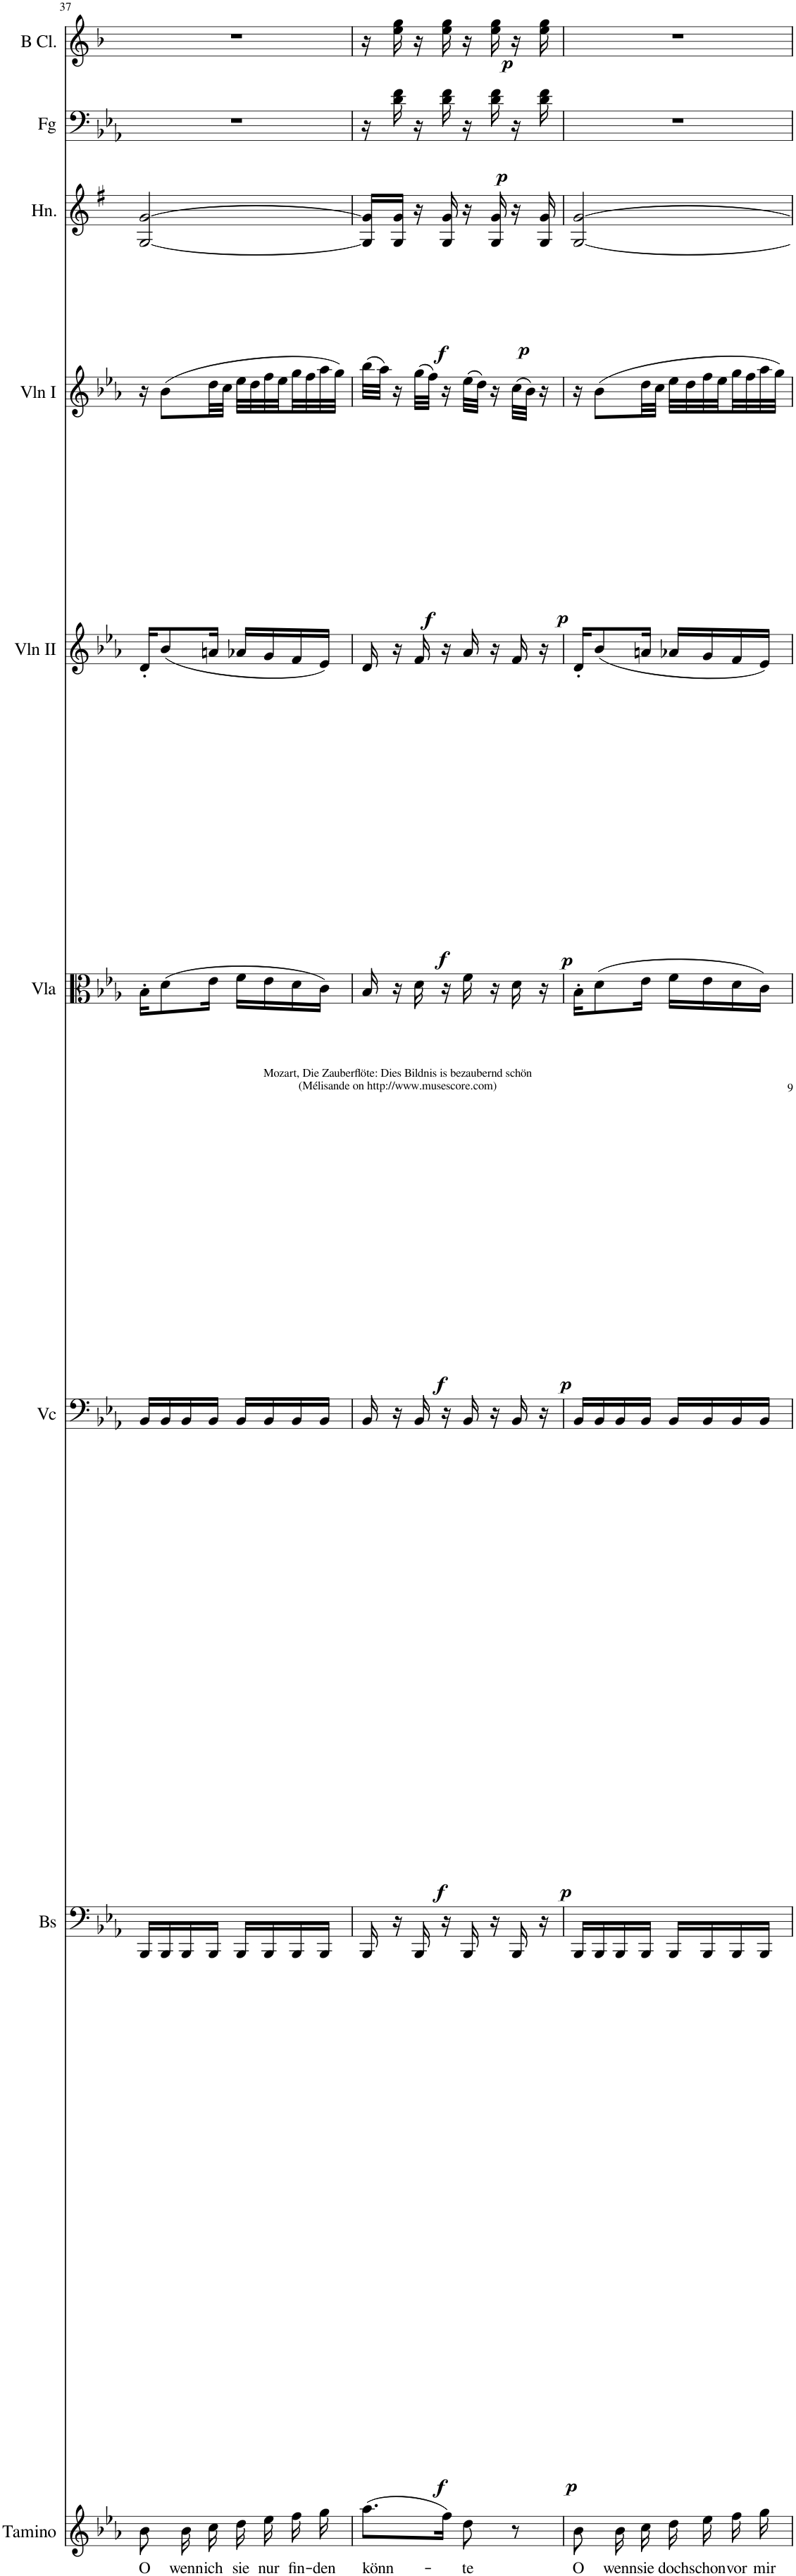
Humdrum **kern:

**kern	**text	**kern	**dynam	**kern	**dynam	**kern	**dynam	**kern	**dynam	**kern	**dynam	**kern	**dynam	**kern	**dynam	**kern	**dynam
*part9	*part9	*part8	*part8	*part7	*part7	*part6	*part6	*part5	*part5	*part4	*part4	*part3	*part3	*part2	*part2	*part1	*part1
*staff9	*staff9	*staff8	*staff8	*staff7	*staff7	*staff6	*staff6	*staff5	*staff5	*staff4	*staff4	*staff3	*staff3	*staff2	*staff2	*staff1	*staff1
*I"Tamino	*	*I"Basso	*	*I"Vc	*	*I"Viola	*	*I"Violini II	*	*I"Violini I	*	*I"E Horn	*	*I"Fagotti	*	*I"B Clarinet	*
*I'Tamino	*	*I'Bs	*	*I'Vc	*	*I'Vla	*	*I'Vln II	*	*I'Vln I	*	*I'Hn.	*	*I'Fg	*	*I'B Cl.	*
!!LO:PB:g=z
*clefG2	*	*clefF4	*	*clefF4	*	*clefC3	*	*clefG2	*	*clefG2	*	*clefG2	*	*clefF4	*	*clefG2	*
*	*	*Trd7c12	*	*	*	*	*	*	*	*	*	*Trd5c9	*	*	*	*Trd1c2	*
*k[b-e-a-]	*	*k[b-e-a-]	*	*k[b-e-a-]	*	*k[b-e-a-]	*	*k[b-e-a-]	*	*k[b-e-a-]	*	*k[f#]	*	*k[b-e-a-]	*	*k[b-]	*
*M2/4	*	*M2/4	*	*M2/4	*	*M2/4	*	*	*	*	*	*M2/4	*	*M2/4	*	*M2/4	*
=37	=37	=37	=37	=37	=37	=37	=37	=37	=37	=37	=37	=37	=37	=37	=37	=37	=37
!	!LO:LY:b	!	!	!	!	!	!	!	!	!	!	!	!	!	!	!	!
8b-\	O	16BBB-/LL	.	16BB-/LL	.	16B-'\KL	.	16d'/KL	.	16r	.	[2G/ [2g/	.	2r	.	2r	.
.	.	16BBB-/	.	16BB-/	.	(8d\	.	(8b-/	.	(8b-\L	.	.	.	.	.	.	.
!	!LO:LY:b	!	!	!	!	!	!	!	!	!	!	!	!	!	!	!	!
16b-\	wenn	16BBB-/	.	16BB-/	.	.	.	.	.	.	.	.	.	.	.	.	.
!	!LO:LY:b	!	!	!	!	!	!	!	!	!	!	!	!	!	!	!	!
16cc\	ich	16BBB-/JJ	.	16BB-/JJ	.	16e-\Jk	.	16an/Jk	.	32dd\LL	.	.	.	.	.	.	.
.	.	.	.	.	.	.	.	.	.	32cc\JJJ	.	.	.	.	.	.	.
!	!LO:LY:b	!	!	!	!	!	!	!	!	!	!	!	!	!	!	!	!
16dd\	sie	16BBB-/LL	.	16BB-/LL	.	16f\LL	.	16a-X/LL	.	32ee-\LLL	.	.	.	.	.	.	.
.	.	.	.	.	.	.	.	.	.	32dd\	.	.	.	.	.	.	.
!	!LO:LY:b	!	!	!	!	!	!	!	!	!	!	!	!	!	!	!	!
16ee-\	nur	16BBB-/	.	16BB-/	.	16e-\	.	16g/	.	32ff\	.	.	.	.	.	.	.
.	.	.	.	.	.	.	.	.	.	32ee-\	.	.	.	.	.	.	.
!	!LO:LY:b	!	!	!	!	!	!	!	!	!	!	!	!	!	!	!	!
16ff\	fin-	16BBB-/	.	16BB-/	.	16d\	.	16f/	.	32gg\	.	.	.	.	.	.	.
.	.	.	.	.	.	.	.	.	.	32ff\	.	.	.	.	.	.	.
!	!LO:LY:b	!	!	!	!	!	!	!	!	!	!	!	!	!	!	!	!
16gg\	-den	16BBB-/JJ	.	16BB-/JJ	.	16c\JJ)	.	16e-/JJ)	.	32aa-\	.	.	.	.	.	.	.
.	.	.	.	.	.	.	.	.	.	32gg\JJJ)	.	.	.	.	.	.	.
=38	=38	=38	=38	=38	=38	=38	=38	=38	=38	=38	=38	=38	=38	=38	=38	=38	=38
!	!LO:LY:b	!	!LO:DY:b	!	!LO:DY:b	!	!LO:DY:b	!	!LO:DY:b	!	!LO:DY:b	!	!LO:DY:b	!	!	!	!
(8.aa-\L	könn-	16BBB-/	f	16BB-/	f	16B-/	f	16d/	f	(32bb-\LLL	f	16G/] 16g/]LL	f	16r	.	16r	.
.	.	.	.	.	.	.	.	.	.	32aa-\JJJ)	.	.	.	.	.	.	.
!	!	!	!	!	!	!	!	!	!	!	!	!	!LO:DY:b	!	!LO:DY:b	!	!LO:DY:b
.	.	16r	.	16r	.	16r	.	16r	.	16r	.	16G/ 16g/JJ	p	16d\ 16f\	p	16ee\ 16gg\	p
!	!	!	!LO:DY:b	!	!LO:DY:b	!	!LO:DY:b	!	!LO:DY:b	!	!LO:DY:b	!	!	!	!	!	!
.	.	16BBB-/	p	16BB-/	p	16d\	p	16f/	p	(32gg\LLL	p	16r	.	16r	.	16r	.
.	.	.	.	.	.	.	.	.	.	32ff\JJJ)	.	.	.	.	.	.	.
16ff\Jk)	.	16r	.	16r	.	16r	.	16r	.	16r	.	16G/ 16g/	.	16d\ 16f\	.	16ee\ 16gg\	.
!	!LO:LY:b	!	!	!	!	!	!	!	!	!	!	!	!	!	!	!	!
8dd\	-te	16BBB-/	.	16BB-/	.	16f\	.	16a-/	.	(32ee-\LLL	.	16r	.	16r	.	16r	.
.	.	.	.	.	.	.	.	.	.	32dd\JJJ)	.	.	.	.	.	.	.
.	.	16r	.	16r	.	16r	.	16r	.	16r	.	16G/ 16g/	.	16d\ 16f\	.	16ee\ 16gg\	.
8r	.	16BBB-/	.	16BB-/	.	16d\	.	16f/	.	(32cc\LLL	.	16r	.	16r	.	16r	.
.	.	.	.	.	.	.	.	.	.	32b-\JJJ)	.	.	.	.	.	.	.
.	.	16r	.	16r	.	16r	.	16r	.	16r	.	16G/ 16g/	.	16d\ 16f\	.	16ee\ 16gg\	.
=39	=39	=39	=39	=39	=39	=39	=39	=39	=39	=39	=39	=39	=39	=39	=39	=39	=39
!	!LO:LY:b	!	!	!	!	!	!	!	!	!	!	!	!	!	!	!	!
8b-\	O	16BBB-/LL	.	16BB-/LL	.	16B-'\KL	.	16d'/KL	.	16r	.	[2G/ [2g/	.	2r	.	2r	.
.	.	16BBB-/	.	16BB-/	.	(8d\	.	(8b-/	.	(8b-\L	.	.	.	.	.	.	.
!	!LO:LY:b	!	!	!	!	!	!	!	!	!	!	!	!	!	!	!	!
16b-\	wenn	16BBB-/	.	16BB-/	.	.	.	.	.	.	.	.	.	.	.	.	.
!	!LO:LY:b	!	!	!	!	!	!	!	!	!	!	!	!	!	!	!	!
16cc\	sie	16BBB-/JJ	.	16BB-/JJ	.	16e-\Jk	.	16an/Jk	.	32dd\LL	.	.	.	.	.	.	.
.	.	.	.	.	.	.	.	.	.	32cc\JJJ	.	.	.	.	.	.	.
!	!LO:LY:b	!	!	!	!	!	!	!	!	!	!	!	!	!	!	!	!
16dd\	doch	16BBB-/LL	.	16BB-/LL	.	16f\LL	.	16a-X/LL	.	32ee-\LLL	.	.	.	.	.	.	.
.	.	.	.	.	.	.	.	.	.	32dd\	.	.	.	.	.	.	.
!	!LO:LY:b	!	!	!	!	!	!	!	!	!	!	!	!	!	!	!	!
16ee-\	schon	16BBB-/	.	16BB-/	.	16e-\	.	16g/	.	32ff\	.	.	.	.	.	.	.
.	.	.	.	.	.	.	.	.	.	32ee-\	.	.	.	.	.	.	.
!	!LO:LY:b	!	!	!	!	!	!	!	!	!	!	!	!	!	!	!	!
16ff\	vor	16BBB-/	.	16BB-/	.	16d\	.	16f/	.	32gg\	.	.	.	.	.	.	.
.	.	.	.	.	.	.	.	.	.	32ff\	.	.	.	.	.	.	.
!	!LO:LY:b	!	!	!	!	!	!	!	!	!	!	!	!	!	!	!	!
16gg\	mir	16BBB-/JJ	.	16BB-/JJ	.	16c\JJ)	.	16e-/JJ)	.	32aa-\	.	.	.	.	.	.	.
.	.	.	.	.	.	.	.	.	.	32gg\JJJ)	.	.	.	.	.	.	.
=	=	=	=	=	=	=	=	=	=	=	=	=	=	=	=	=	=
*-	*-	*-	*-	*-	*-	*-	*-	*-	*-	*-	*-	*-	*-	*-	*-	*-	*-
